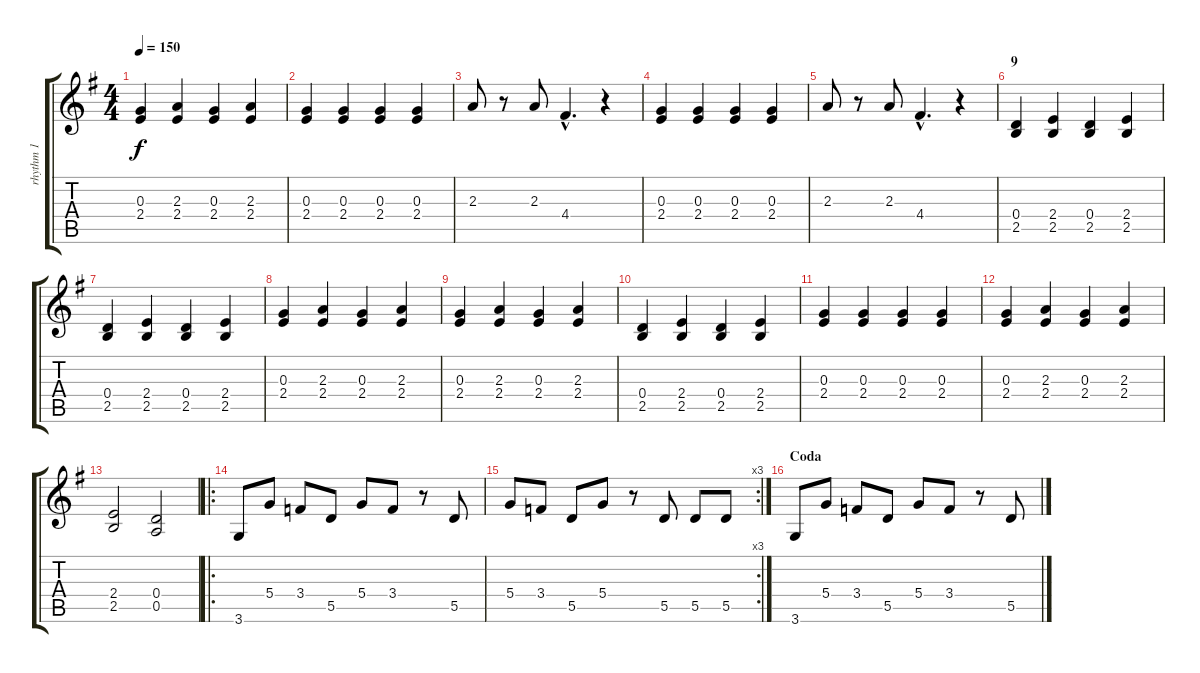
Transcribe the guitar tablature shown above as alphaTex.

\track ("rhythm 1" "rhythm 1") {instrument acousticguitarnylon}
\staff {score tabs}
\tuning (E4 B3 G3 D3 A2 E2) {hide}
\ts (4 4)
\tempo 150
\clef g2
\ks g
(0.3 2.4).4{dy f} (2.3 2.4).4 (0.3 2.4).4 (2.3 2.4).4 |
(0.3 2.4).4 (0.3 2.4).4 (0.3 2.4).4 (0.3 2.4).4 |
2.3.8 r.8 2.3.8 4.4{hac}.4{d} r.4 |
(0.3 2.4).4 (0.3 2.4).4 (0.3 2.4).4 (0.3 2.4).4 |
2.3.8 r.8 2.3.8 4.4{hac}.4{d} r.4 |
\section ("" "9")
(0.4 2.5).4 (2.4 2.5).4 (0.4 2.5).4 (2.4 2.5).4 |
(0.4 2.5).4 (2.4 2.5).4 (0.4 2.5).4 (2.4 2.5).4 |
(0.3 2.4).4 (2.3 2.4).4 (0.3 2.4).4 (2.3 2.4).4 |
(0.3 2.4).4 (2.3 2.4).4 (0.3 2.4).4 (2.3 2.4).4 |
(0.4 2.5).4 (2.4 2.5).4 (0.4 2.5).4 (2.4 2.5).4 |
(0.3 2.4).4 (0.3 2.4).4 (0.3 2.4).4 (0.3 2.4).4 |
(0.3 2.4).4 (2.3 2.4).4 (0.3 2.4).4 (2.3 2.4).4 |
(2.4 2.5).2 (0.4 0.5).2 |
\ro
3.6.8 5.4.8 3.4.8 5.5.8 5.4.8 3.4.8 r.8 5.5.8 |
\rc 3
5.4.8 3.4.8 5.5.8 5.4.8 r.8 5.5.8 5.5.8 5.5.8 |
\section ("" "Coda")
3.6.8 5.4.8 3.4.8 5.5.8 5.4.8 3.4.8 r.8 5.5.8
